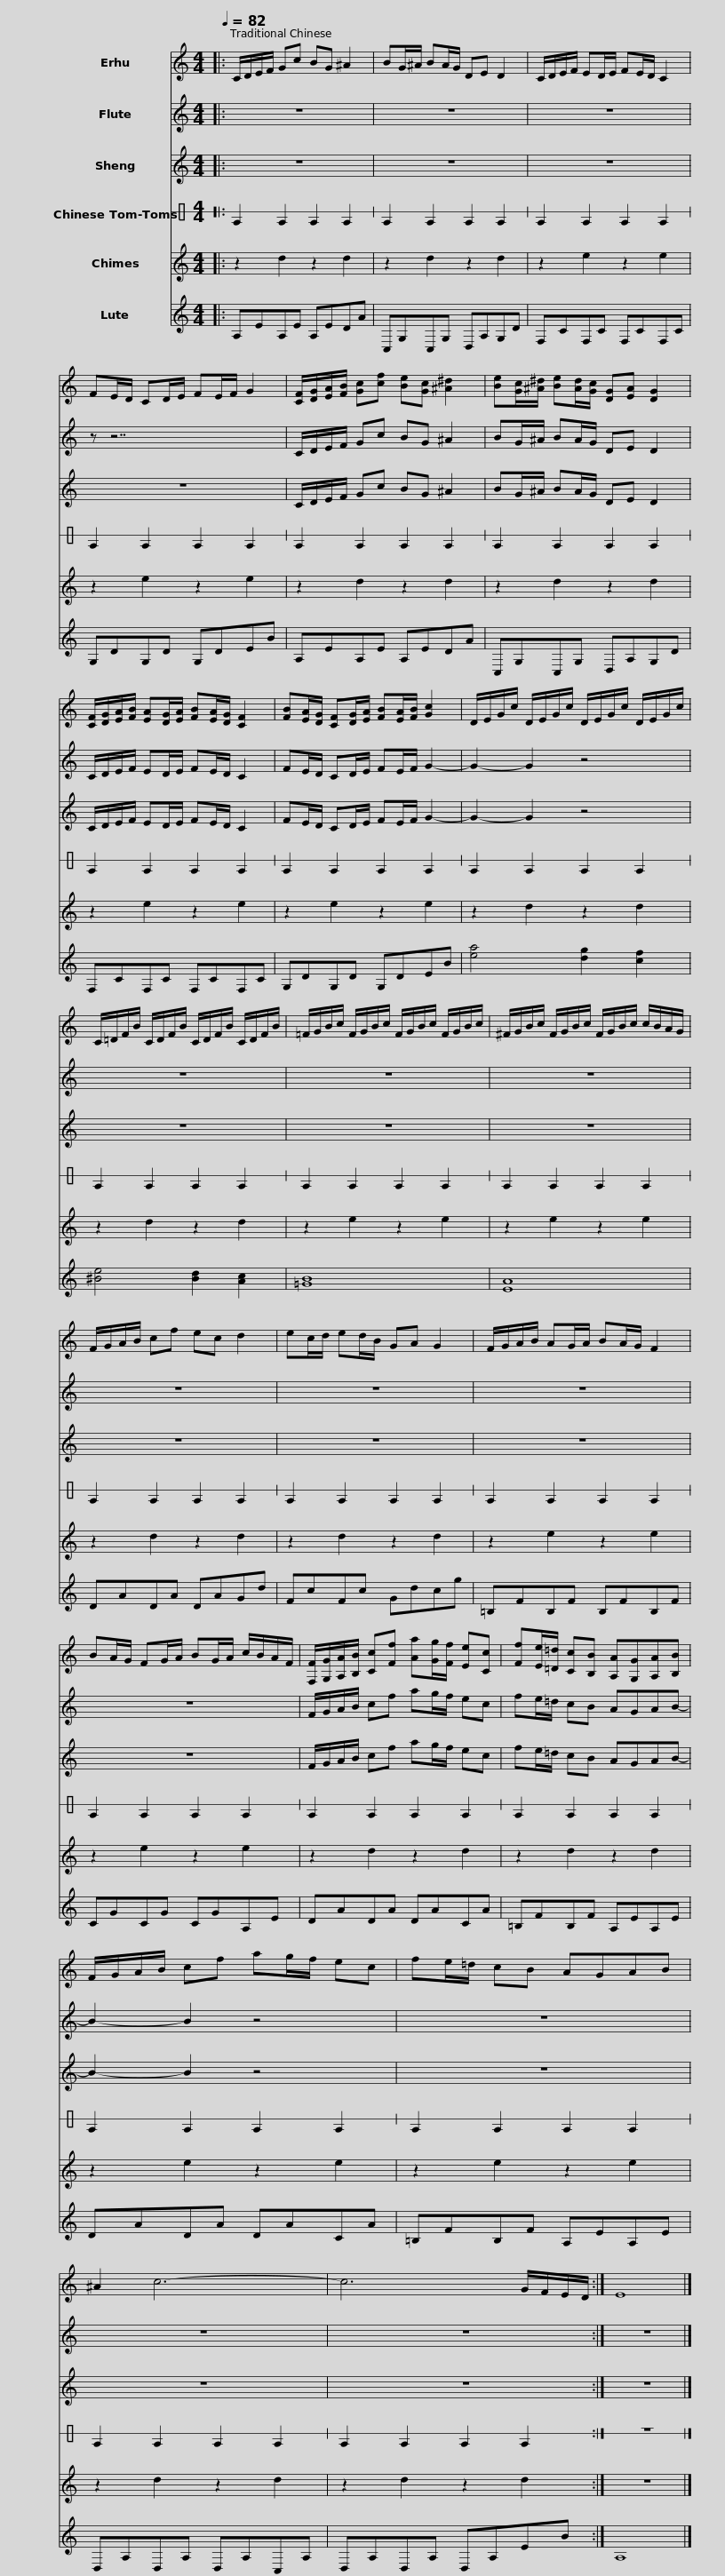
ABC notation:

X:1
%%score 1 2 3 4 5 6
L:1/8
Q:1/4=82
M:4/4
I:linebreak $
K:C
V:1 treble
V:2 treble
V:3 treble
V:4 perc stafflines=1
K:none
V:5 treble
V:6 treble
V:1
|: C/D/E/F/ Gc BG ^A2 | BG/^A/ BA/G/ DE D2 | C/D/E/F/ ED/E/ FE/D/ C2 |$ FE/D/ CD/E/ FE/F/ G2 | [CF]/[DG]/[EA]/[FB]/ [Gc][cf] [Be][Gc] [^A^d]2 | %5
 [Be][Gc]/[^A^d]/ [Be][Ad]/[Gc]/ [DG][EA] [DG]2 |$ [CF]/[DG]/[EA]/[FB]/ [EA][DG]/[EA]/ [FB][EA]/[DG]/ [CF]2 | [FB][EA]/[DG]/ [CF][DG]/[EA]/ [FB][EA]/[FB]/ [Gc]2 | D/E/G/c/ D/E/G/c/ D/E/G/c/ D/E/G/c/ |$ C/=D/F/B/ C/D/F/B/ C/D/F/B/ C/D/F/B/ | %10
 =F/G/B/c/ F/G/B/c/ F/G/B/c/ F/G/B/c/ |$ ^F/G/B/c/ F/G/B/c/ F/G/B/c/ c/B/A/G/ | F/G/A/B/ cf ec d2 | ec/d/ ed/B/ GA G2 |$ F/G/A/B/ AG/A/ BA/G/ F2 | %15
 BA/G/ FG/A/ BG/A/ c/B/A/F/ | [F,F]/[G,G]/[A,A]/[B,B]/ [Cc][Ff] [Aa][Gg]/[Ff]/ [Ee][Cc] |$ [Ff][Ee]/[=D=d]/ [Cc][B,B] [A,A][G,G][A,A][B,B] | F/G/A/B/ cf ag/f/ ec | fe/=d/ cB AGAB | %20
 ^A2 c6- |$ c6 G/F/E/D/ :| E8 |] %23
V:2
|: z8 | z8 | z8 |$ z z7 | C/D/E/F/ Gc BG ^A2 | %5
 BG/^A/ BA/G/ DE D2 |$ C/D/E/F/ ED/E/ FE/D/ C2 | FE/D/ CD/E/ FE/F/ G2- | G2- G2 z4 |$ z8 | %10
 z8 |$ z8 | z8 | z8 |$ z8 | %15
 z8 | F/G/A/B/ cf ag/f/ ec |$ fe/=d/ cB AGAB- | B2- B2 z4 | z8 | %20
 z8 |$ z8 :| z8 |] %23
V:3
|: z8 | z8 | z8 |$ z8 | C/D/E/F/ Gc BG ^A2 | %5
 BG/^A/ BA/G/ DE D2 |$ C/D/E/F/ ED/E/ FE/D/ C2 | FE/D/ CD/E/ FE/F/ G2- | G2- G2 z4 |$ z8 | %10
 z8 |$ z8 | z8 | z8 |$ z8 | %15
 z8 | F/G/A/B/ cf ag/f/ ec |$ fe/=d/ cB AGAB- | B2- B2 z4 | z8 | %20
 z8 |$ z8 :| z8 |] %23
V:4
|: E2 E2 E2 E2 | E2 E2 E2 E2 | E2 E2 E2 E2 |$ E2 E2 E2 E2 | E2 E2 E2 E2 | %5
 E2 E2 E2 E2 |$ E2 E2 E2 E2 | E2 E2 E2 E2 | E2 E2 E2 E2 |$ E2 E2 E2 E2 | %10
 E2 E2 E2 E2 |$ E2 E2 E2 E2 | E2 E2 E2 E2 | E2 E2 E2 E2 |$ E2 E2 E2 E2 | %15
 E2 E2 E2 E2 | E2 E2 E2 E2 |$ E2 E2 E2 E2 | E2 E2 E2 E2 | E2 E2 E2 E2 | %20
 E2 E2 E2 E2 |$ E2 E2 E2 E2 :| z8 |] %23
V:5
|: z2 d2 z2 d2 | z2 d2 z2 d2 | z2 e2 z2 e2 |$ z2 e2 z2 e2 | z2 d2 z2 d2 | %5
 z2 d2 z2 d2 |$ z2 e2 z2 e2 | z2 e2 z2 e2 | z2 d2 z2 d2 |$ z2 d2 z2 d2 | %10
 z2 e2 z2 e2 |$ z2 e2 z2 e2 | z2 d2 z2 d2 | z2 d2 z2 d2 |$ z2 e2 z2 e2 | %15
 z2 e2 z2 e2 | z2 d2 z2 d2 |$ z2 d2 z2 d2 | z2 e2 z2 e2 | z2 e2 z2 e2 | %20
 z2 d2 z2 d2 |$ z2 d2 z2 d2 :| z8 |] %23
V:6
|: A,EA,E A,EDA | C,G,C,G, D,A,G,D | F,CF,C F,CF,C |$ G,DG,D G,DEB | A,EA,E A,EDA | %5
 C,G,C,G, D,A,G,D |$ F,CF,C F,CF,C | G,DG,D G,DEB | [ea]4 [dg]2 [cf]2 |$ [^Be]4 [Bd]2 [Ac]2 | %10
 [=GB]8 |$ [EA]8 | DADA DAGd | FcFc Gdcg |$ =B,FB,F B,FB,F | %15
 CGCG CGA,E | DADA DACA |$ =B,FB,F A,EA,E | DADA DACA | =B,FB,F A,EA,E | %20
 D,A,D,A, D,A,C,A, |$ D,A,D,A, D,A,EB :| A,8 |] %23
